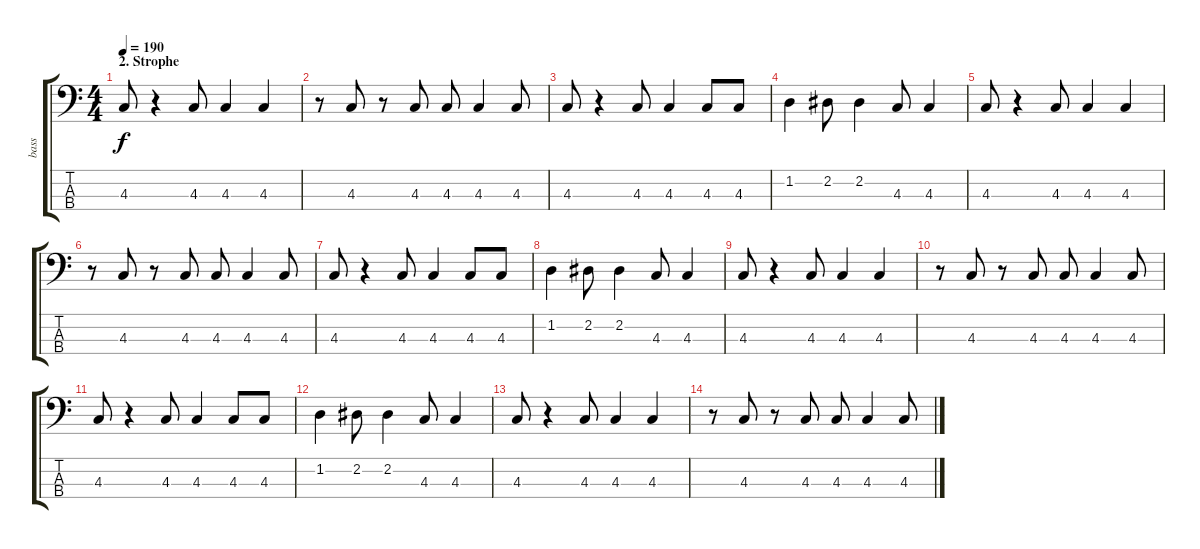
\track ("bass" "bass") {instrument electricbasspick}
\staff {score tabs}
\tuning (Gb2 Db2 Ab1 Eb1) {hide}
\ts (4 4)
\section ("" "2. Strophe")
\tempo 190
\clef f4
\ks c
4.3.8{dy f} r.4 4.3.8 4.3.4 4.3.4 |
r.8 4.3.8 r.8 4.3.8 4.3.8 4.3.4 4.3.8 |
4.3.8 r.4 4.3.8 4.3.4 4.3.8 4.3.8 |
1.2.4 2.2.8 2.2.4 4.3.8 4.3.4 |
4.3.8 r.4 4.3.8 4.3.4 4.3.4 |
r.8 4.3.8 r.8 4.3.8 4.3.8 4.3.4 4.3.8 |
4.3.8 r.4 4.3.8 4.3.4 4.3.8 4.3.8 |
1.2.4 2.2.8 2.2.4 4.3.8 4.3.4 |
4.3.8 r.4 4.3.8 4.3.4 4.3.4 |
r.8 4.3.8 r.8 4.3.8 4.3.8 4.3.4 4.3.8 |
4.3.8 r.4 4.3.8 4.3.4 4.3.8 4.3.8 |
1.2.4 2.2.8 2.2.4 4.3.8 4.3.4 |
4.3.8 r.4 4.3.8 4.3.4 4.3.4 |
r.8 4.3.8 r.8 4.3.8 4.3.8 4.3.4 4.3.8
